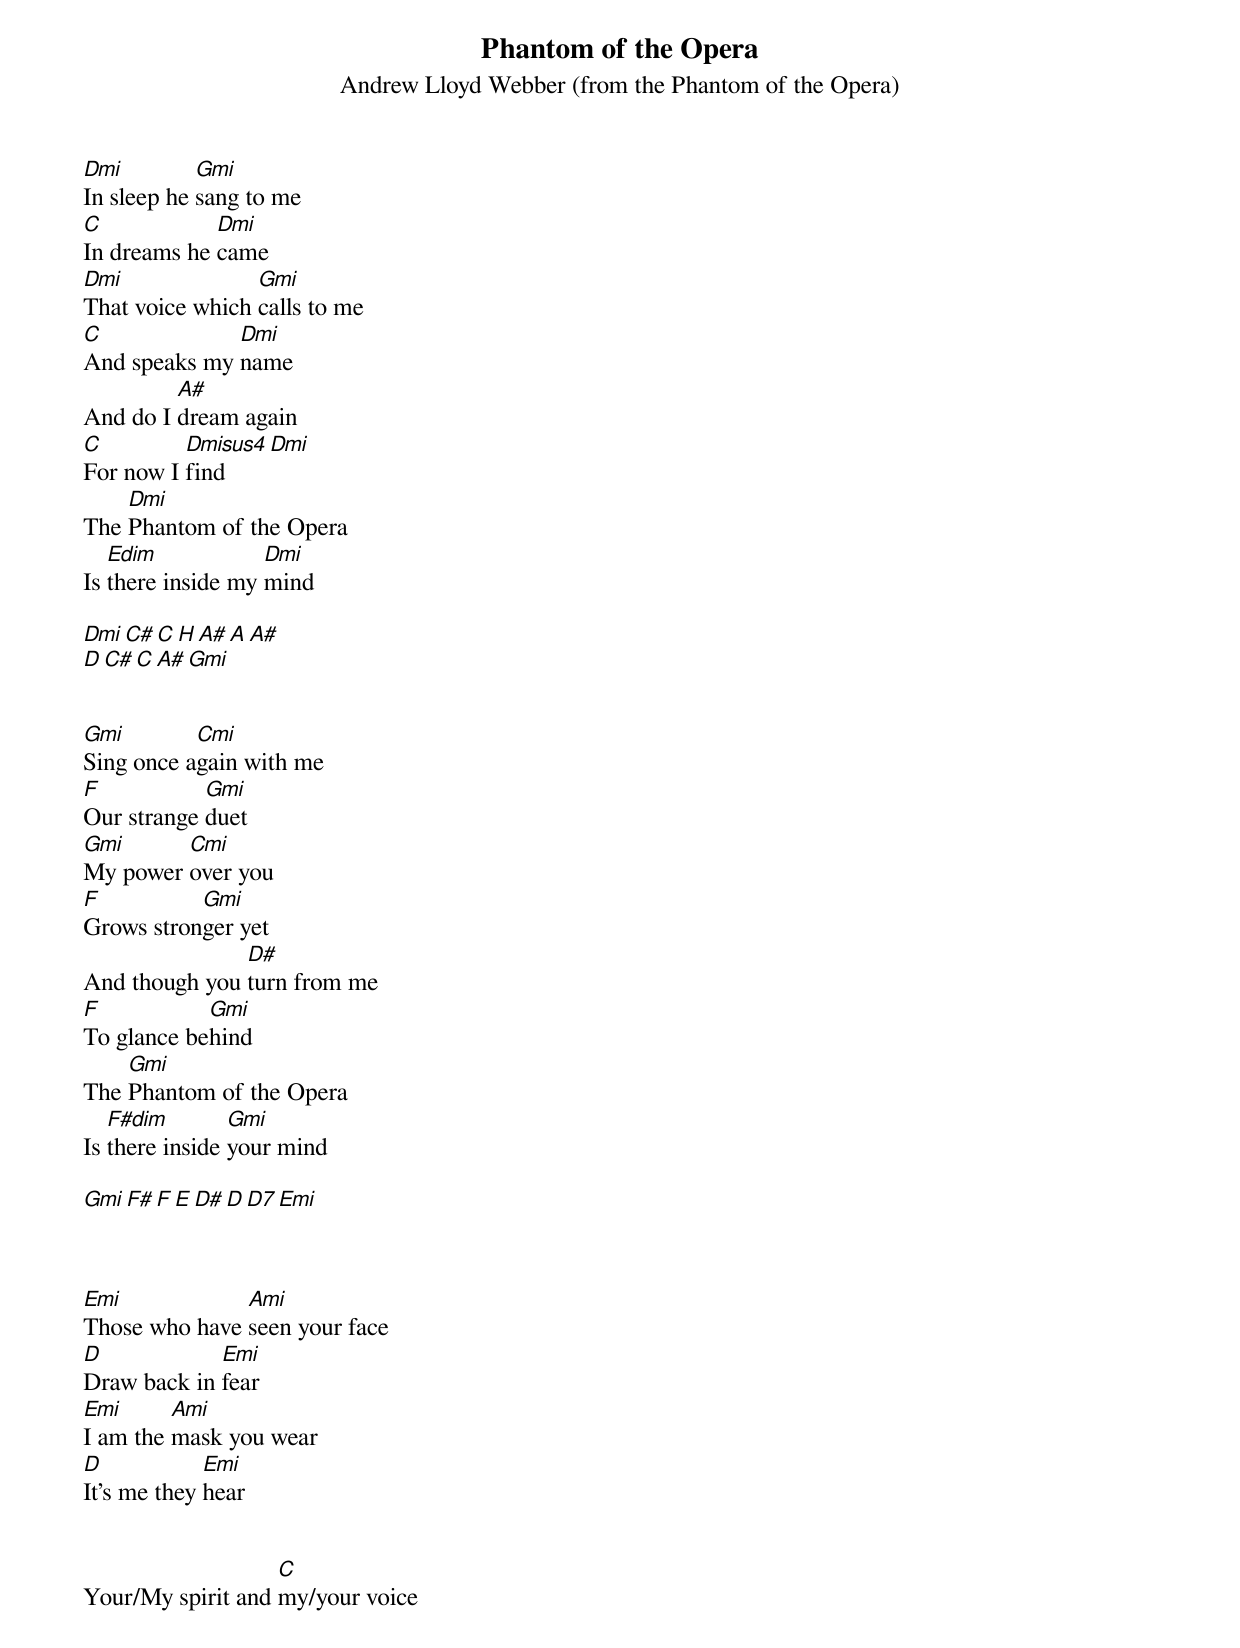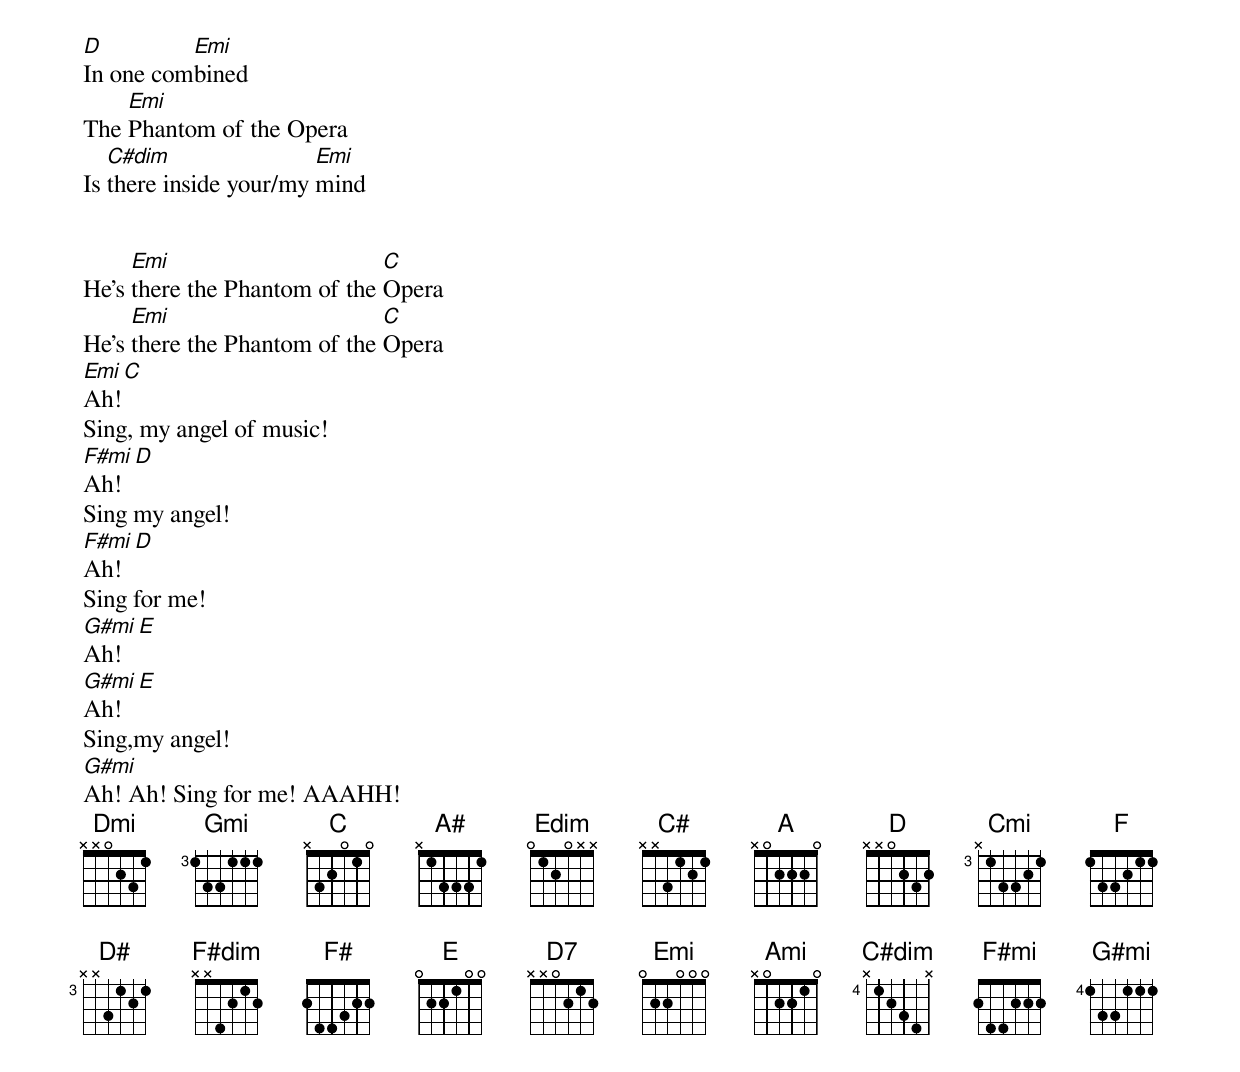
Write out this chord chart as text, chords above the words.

Phantom of the Opera
Andrew Lloyd Webber (from the Phantom of the Opera)


{\it Christine:}
Dmi         Gmi
In sleep he sang to me
C            Dmi
In dreams he came
Dmi              Gmi
That voice which calls to me
C             Dmi
And speaks my name
         A#
And do I dream again
C         Dmisus4 Dmi
For now I find
    Dmi
The Phantom of the Opera
   Edim            Dmi
Is there inside my mind

Dmi C# C H A# A A#
D C# C A# Gmi


{\it Phantom:}
Gmi        Cmi
Sing once again with me
F           Gmi
Our strange duet
Gmi      Cmi
My power over you
F          Gmi
Grows stronger yet
               D#
And though you turn from me
F           Gmi
To glance behind
    Gmi
The Phantom of the Opera
   F#dim        Gmi
Is there inside your mind

Gmi F# F E D# D D7 Emi



{\it Christine:}
Emi            Ami
Those who have seen your face
D            Emi
Draw back in fear
Emi      Ami
I am the mask you wear
{\it Phantom:}
D            Emi
It's me they hear


{\it Phantom/Christine:}
                   C
Your/My spirit and my/your voice
D         Emi
In one combined
    Emi
The Phantom of the Opera
   C#dim                Emi
Is there inside your/my mind


     Emi                      C
He's there the Phantom of the Opera
     Emi                      C
He's there the Phantom of the Opera
Emi C
Ah!
Sing, my angel of music!
F#mi D
Ah!
Sing my angel!
F#mi D
Ah!
Sing for me!
G#mi E
Ah!
G#mi E
Ah!
Sing,my angel!
G#mi
Ah! Ah! Sing for me! AAAHH!
